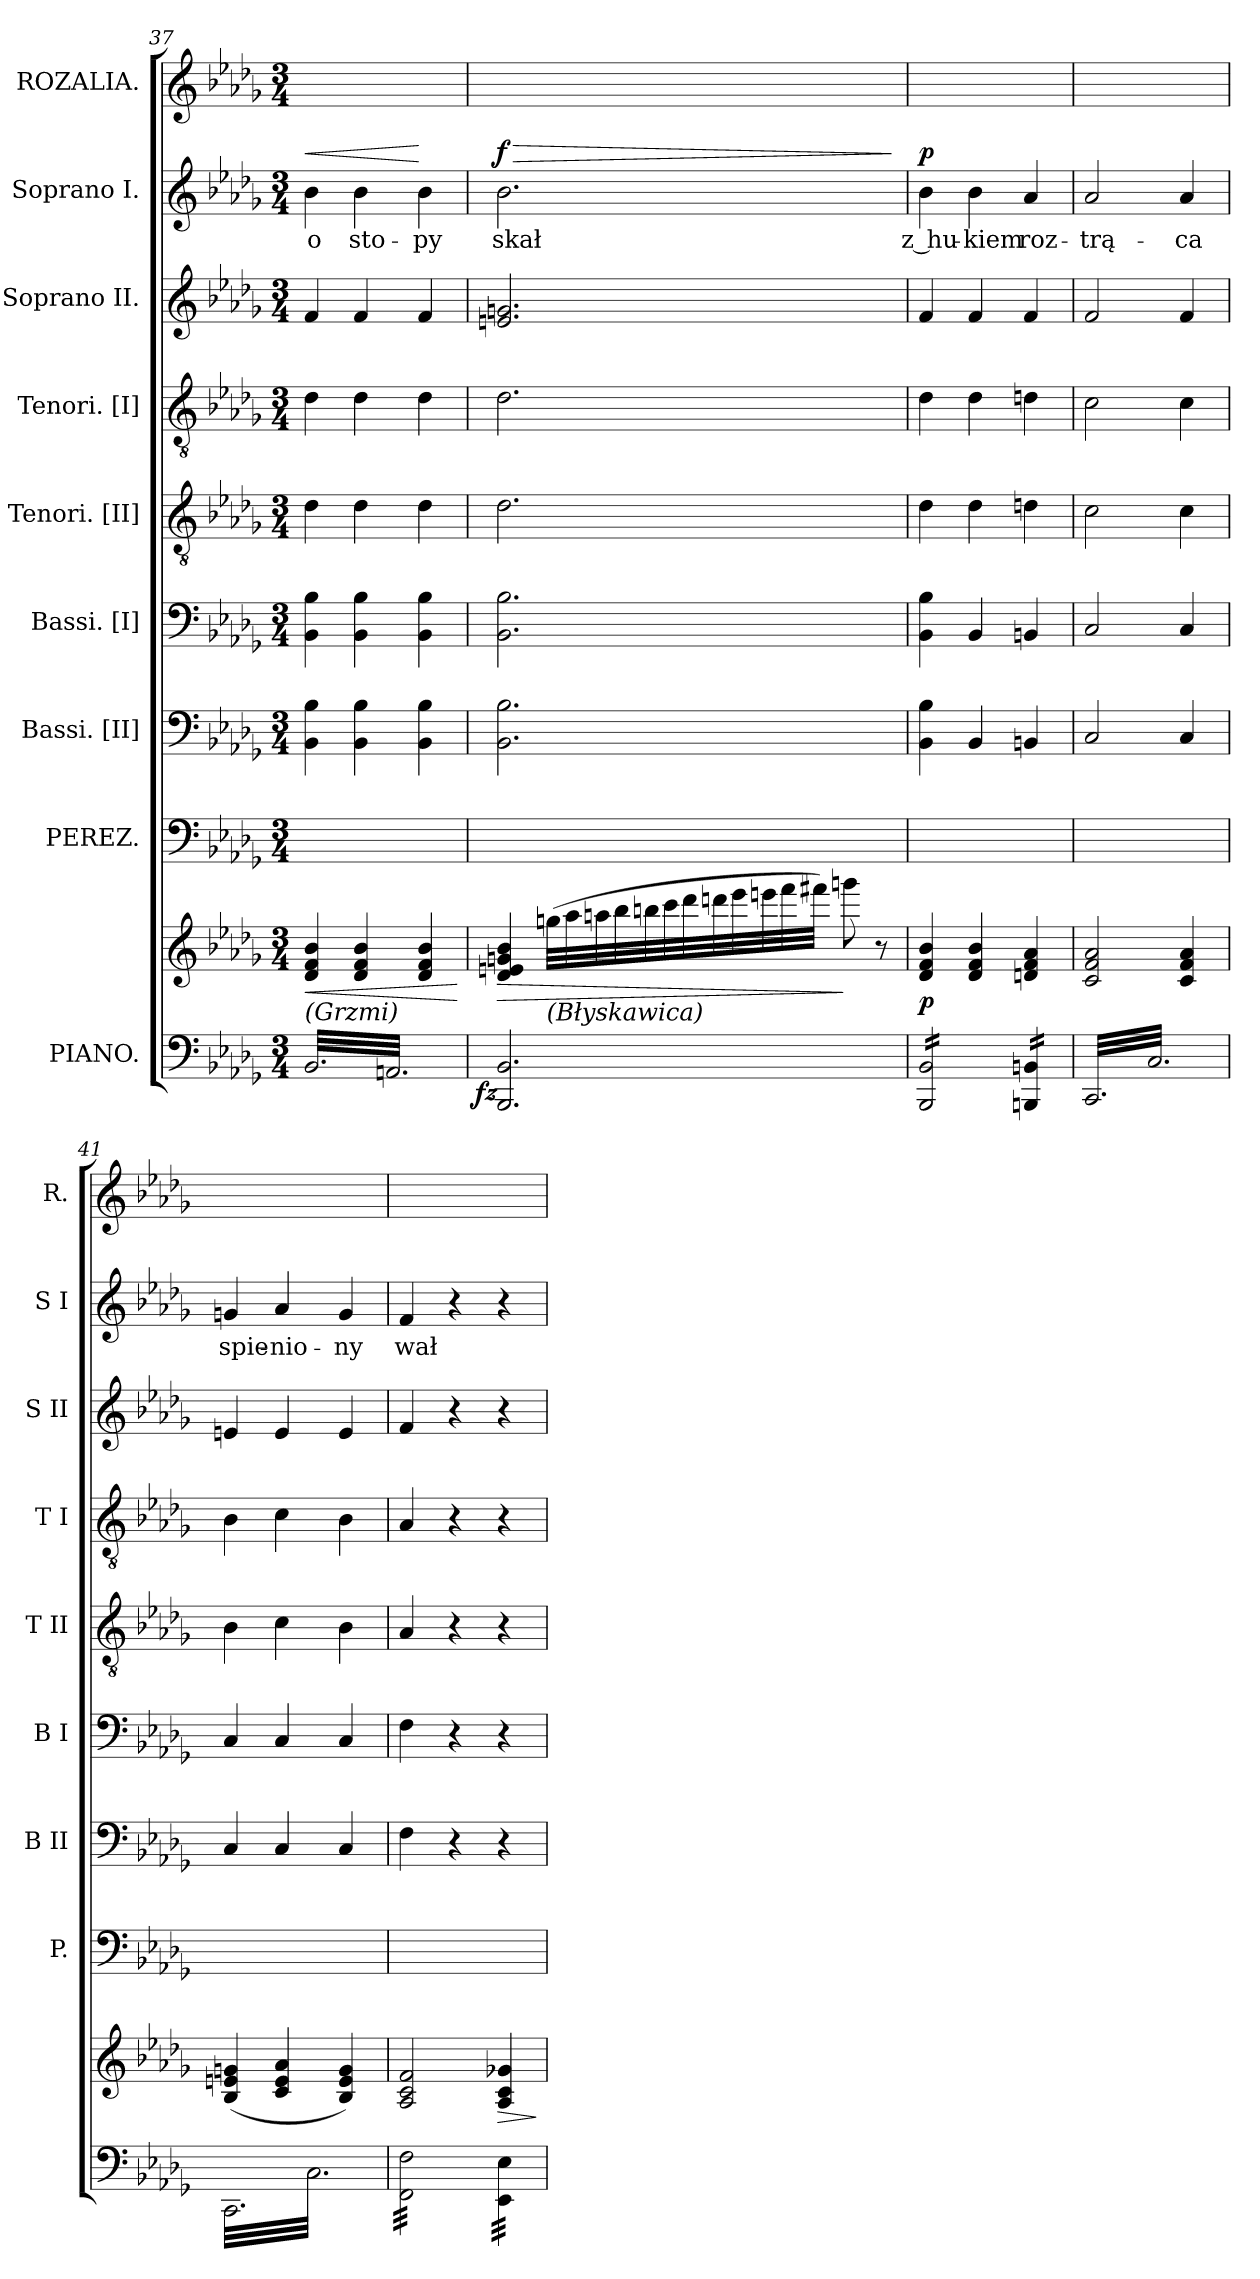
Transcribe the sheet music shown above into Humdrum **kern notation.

**kern	**kern	**dynam	**kern	**kern	**kern	**kern	**kern	**kern	**kern	**text	**dynam	**kern
*part9	*part9	*part9	*part8	*part7	*part6	*part5	*part4	*part3	*part2	*part2	*part2	*part1
*staff10	*staff9	*staff9/10	*staff8	*staff7	*staff6	*staff5	*staff4	*staff3	*staff2	*staff2	*staff2	*staff1
*I"PIANO.	*	*	*I"PEREZ.	*I"Bassi. [II]	*I"Bassi. [I]	*I"Tenori. [II]	*I"Tenori. [I]	*I"Soprano II.	*I"Soprano I.	*	*	*I"ROZALIA.
*	*	*	*I'P.	*I'B II	*I'B I	*I'T II	*I'T I	*I'S II	*I'S I	*	*	*I'R.
*clefF4	*clefG2	*	*clefF4	*clefF4	*clefF4	*clefGv2	*clefGv2	*clefG2	*clefG2	*	*	*clefG2
*k[b-e-a-d-g-]	*k[b-e-a-d-g-]	*	*k[b-e-a-d-g-]	*k[b-e-a-d-g-]	*k[b-e-a-d-g-]	*k[b-e-a-d-g-]	*k[b-e-a-d-g-]	*k[b-e-a-d-g-]	*k[b-e-a-d-g-]	*	*	*k[b-e-a-d-g-]
*b-:	*b-:	*	*b-:	*b-:	*b-:	*b-:	*b-:	*b-:	*b-:	*	*	*b-:
*M3/4	*M3/4	*	*M3/4	*M3/4	*M3/4	*M3/4	*M3/4	*M3/4	*M3/4	*	*	*M3/4
=37	=37	=37	=37	=37	=37	=37	=37	=37	=37	=37	=37	=37
!	!LO:TX:b:i:t=(Grzmi)	!	!	!	!	!	!	!	!	!	!	!
!	!	!LO:HP:b	!	!	!	!	!	!	!	!	!LO:HP:a	!
*tremolo	*	*	*	*	*	*	*	*	*	*	*	*
32BB-/LLL	4d-/ 4f/ 4b-/	<	2.ryy	4BB-\ 4B-\	4BB-\ 4B-\	4d-\	4d-\	4f/	4b-\	o	<	2.ryy
32AAn/	.	.	.	.	.	.	.	.	.	.	.	.
32BB-/	.	.	.	.	.	.	.	.	.	.	.	.
32AAn/	.	.	.	.	.	.	.	.	.	.	.	.
32BB-/	.	.	.	.	.	.	.	.	.	.	.	.
32AAn/	.	.	.	.	.	.	.	.	.	.	.	.
32BB-/	.	.	.	.	.	.	.	.	.	.	.	.
32AAn/	.	.	.	.	.	.	.	.	.	.	.	.
32BB-/	4d-/ 4f/ 4b-/	.	.	4BB-\ 4B-\	4BB-\ 4B-\	4d-\	4d-\	4f/	4b-\	sto-	.	.
32AAn/	.	.	.	.	.	.	.	.	.	.	.	.
32BB-/	.	.	.	.	.	.	.	.	.	.	.	.
32AAn/	.	.	.	.	.	.	.	.	.	.	.	.
32BB-/	.	.	.	.	.	.	.	.	.	.	.	.
32AAn/	.	.	.	.	.	.	.	.	.	.	.	.
32BB-/	.	.	.	.	.	.	.	.	.	.	.	.
32AAn/	.	.	.	.	.	.	.	.	.	.	.	.
32BB-/	4d-/ 4f/ 4b-/	.	.	4BB-\ 4B-\	4BB-\ 4B-\	4d-\	4d-\	4f/	4b-\	-py	[	.
32AAn/	.	.	.	.	.	.	.	.	.	.	.	.
32BB-/	.	.	.	.	.	.	.	.	.	.	.	.
32AAn/	.	.	.	.	.	.	.	.	.	.	.	.
32BB-/	.	.	.	.	.	.	.	.	.	.	.	.
32AAn/	.	.	.	.	.	.	.	.	.	.	.	.
32BB-/	.	.	.	.	.	.	.	.	.	.	.	.
32AAn/JJJ	.	.	.	.	.	.	.	.	.	.	.	.
*Xtremolo	*	*	*	*	*	*	*	*	*	*	*	*
.	.	[	.	.	.	.	.	.	.	.	.	.
=38	=38	=38	=38	=38	=38	=38	=38	=38	=38	=38	=38	=38
!	!	!LO:HP:b	!	!	!	!	!	!	!	!	!LO:HP:a	!
!	!	!LO:DY:n=1:b=2:rj	!	!	!	!	!	!	!	!	!LO:DY:n=1:a	!
2.BBB-/ 2.BB-/	4d-/ 4en/ 4gn/ 4b-/	> fz	2.ryy	2.BB-\ 2.B-\	2.BB-\ 2.B-\	2.d-\	2.d-\	2.en/ 2.gn/	2.b-\	skał	> f	2.ryy
.	.	.	.	.	.	.	.	.	.	.	.	.
.	.	.	.	.	.	.	.	.	.	.	.	.
.	.	.	.	.	.	.	.	.	.	.	.	.
.	.	.	.	.	.	.	.	.	.	.	.	.
.	.	.	.	.	.	.	.	.	.	.	.	.
.	.	.	.	.	.	.	.	.	.	.	.	.
.	.	.	.	.	.	.	.	.	.	.	.	.
*	*Xtuplet	*	*	*	*	*	*	*	*	*	*	*
!	!LO:TX:b:i:t=(Błyskawica)	!	!	!	!	!	!	!	!	!	!	!
.	(>48ggn\LLL	.	.	.	.	.	.	.	.	.	.	.
.	48aa-\	.	.	.	.	.	.	.	.	.	.	.
.	.	.	.	.	.	.	.	.	.	.	.	.
.	48aan\	.	.	.	.	.	.	.	.	.	.	.
.	48bb-\	.	.	.	.	.	.	.	.	.	.	.
.	48bbn\	.	.	.	.	.	.	.	.	.	.	.
.	.	.	.	.	.	.	.	.	.	.	.	.
.	48ccc\	.	.	.	.	.	.	.	.	.	.	.
.	48ddd-\	.	.	.	.	.	.	.	.	.	.	.
.	48dddn\	.	.	.	.	.	.	.	.	.	.	.
.	48eee-\	.	.	.	.	.	.	.	.	.	.	.
.	48eeen\	.	.	.	.	.	.	.	.	.	.	.
.	48fff\	.	.	.	.	.	.	.	.	.	.	.
.	48fff#X\JJJ)	.	.	.	.	.	.	.	.	.	.	.
.	8gggn\	]	.	.	.	.	.	.	.	.	.	.
.	8r	.	.	.	.	.	.	.	.	.	.	.
.	.	.	.	.	.	.	.	.	.	.	]	.
=39	=39	=39	=39	=39	=39	=39	=39	=39	=39	=39	=39	=39
!	!	!	!	!	!	!	!	!	!	!	!LO:DY:a	!
*tremolo	*	*	*	*	*	*	*	*	*	*	*	*
16BBB-/ 16BB-/LL	4d-/ 4f/ 4b-/	p	2.ryy	4BB-\ 4B-\	4BB-\ 4B-\	4d-\	4d-\	4f/	4b-\	z hu-	p	2.ryy
16BBB-/ 16BB-/	.	.	.	.	.	.	.	.	.	.	.	.
16BBB-/ 16BB-/	.	.	.	.	.	.	.	.	.	.	.	.
16BBB-/ 16BB-/	.	.	.	.	.	.	.	.	.	.	.	.
16BBB-/ 16BB-/	4d-/ 4f/ 4b-/	.	.	4BB-/	4BB-/	4d-\	4d-\	4f/	4b-\	-kiem	.	.
16BBB-/ 16BB-/	.	.	.	.	.	.	.	.	.	.	.	.
16BBB-/ 16BB-/	.	.	.	.	.	.	.	.	.	.	.	.
16BBB-/ 16BB-/JJ	.	.	.	.	.	.	.	.	.	.	.	.
16BBBn/ 16BBn/LL	4dn/ 4f/ 4a-/	.	.	4BBn/	4BBn/	4dn\	4dn\	4f/	4a-/	roz-	.	.
16BBBn/ 16BBn/	.	.	.	.	.	.	.	.	.	.	.	.
16BBBn/ 16BBn/	.	.	.	.	.	.	.	.	.	.	.	.
16BBBn/ 16BBn/JJ	.	.	.	.	.	.	.	.	.	.	.	.
=40	=40	=40	=40	=40	=40	=40	=40	=40	=40	=40	=40	=40
32CC/LLL	2c/ 2f/ 2a-/	.	2.ryy	2C/	2C/	2c\	2c\	2f/	2a-/	-trą-	.	2.ryy
32C/	.	.	.	.	.	.	.	.	.	.	.	.
32CC/	.	.	.	.	.	.	.	.	.	.	.	.
32C/	.	.	.	.	.	.	.	.	.	.	.	.
32CC/	.	.	.	.	.	.	.	.	.	.	.	.
32C/	.	.	.	.	.	.	.	.	.	.	.	.
32CC/	.	.	.	.	.	.	.	.	.	.	.	.
32C/	.	.	.	.	.	.	.	.	.	.	.	.
32CC/	.	.	.	.	.	.	.	.	.	.	.	.
32C/	.	.	.	.	.	.	.	.	.	.	.	.
32CC/	.	.	.	.	.	.	.	.	.	.	.	.
32C/	.	.	.	.	.	.	.	.	.	.	.	.
32CC/	.	.	.	.	.	.	.	.	.	.	.	.
32C/	.	.	.	.	.	.	.	.	.	.	.	.
32CC/	.	.	.	.	.	.	.	.	.	.	.	.
32C/	.	.	.	.	.	.	.	.	.	.	.	.
32CC/	4c/ 4f/ 4a-/	.	.	4C/	4C/	4c\	4c\	4f/	4a-/	-ca	.	.
32C/	.	.	.	.	.	.	.	.	.	.	.	.
32CC/	.	.	.	.	.	.	.	.	.	.	.	.
32C/	.	.	.	.	.	.	.	.	.	.	.	.
32CC/	.	.	.	.	.	.	.	.	.	.	.	.
32C/	.	.	.	.	.	.	.	.	.	.	.	.
32CC/	.	.	.	.	.	.	.	.	.	.	.	.
32C/JJJ	.	.	.	.	.	.	.	.	.	.	.	.
=41	=41	=41	=41	=41	=41	=41	=41	=41	=41	=41	=41	=41
32CC\LLL	(>4B-/ 4en/ 4gn/	.	2.ryy	4C/	4C/	4B-\	4B-\	4en/	4gn/	spie-	.	2.ryy
32C\	.	.	.	.	.	.	.	.	.	.	.	.
32CC\	.	.	.	.	.	.	.	.	.	.	.	.
32C\	.	.	.	.	.	.	.	.	.	.	.	.
32CC\	.	.	.	.	.	.	.	.	.	.	.	.
32C\	.	.	.	.	.	.	.	.	.	.	.	.
32CC\	.	.	.	.	.	.	.	.	.	.	.	.
32C\	.	.	.	.	.	.	.	.	.	.	.	.
32CC\	4c/ 4e/ 4a-/	.	.	4C/	4C/	4c\	4c\	4e/	4a-/	-nio-	.	.
32C\	.	.	.	.	.	.	.	.	.	.	.	.
32CC\	.	.	.	.	.	.	.	.	.	.	.	.
32C\	.	.	.	.	.	.	.	.	.	.	.	.
32CC\	.	.	.	.	.	.	.	.	.	.	.	.
32C\	.	.	.	.	.	.	.	.	.	.	.	.
32CC\	.	.	.	.	.	.	.	.	.	.	.	.
32C\	.	.	.	.	.	.	.	.	.	.	.	.
32CC\	4B-/ 4e/ 4g/)	.	.	4C/	4C/	4B-\	4B-\	4e/	4g/	-ny	.	.
32C\	.	.	.	.	.	.	.	.	.	.	.	.
32CC\	.	.	.	.	.	.	.	.	.	.	.	.
32C\	.	.	.	.	.	.	.	.	.	.	.	.
32CC\	.	.	.	.	.	.	.	.	.	.	.	.
32C\	.	.	.	.	.	.	.	.	.	.	.	.
32CC\	.	.	.	.	.	.	.	.	.	.	.	.
32C\JJJ	.	.	.	.	.	.	.	.	.	.	.	.
=42	=42	=42	=42	=42	=42	=42	=42	=42	=42	=42	=42	=42
32FF\ 32F\LLL	2A-/ 2c/ 2f/	.	2.ryy	4F\	4F\	4A-/	4A-/	4f/	4f/	wał	.	2.ryy
32FF\ 32F\	.	.	.	.	.	.	.	.	.	.	.	.
32FF\ 32F\	.	.	.	.	.	.	.	.	.	.	.	.
32FF\ 32F\	.	.	.	.	.	.	.	.	.	.	.	.
32FF\ 32F\	.	.	.	.	.	.	.	.	.	.	.	.
32FF\ 32F\	.	.	.	.	.	.	.	.	.	.	.	.
32FF\ 32F\	.	.	.	.	.	.	.	.	.	.	.	.
32FF\ 32F\	.	.	.	.	.	.	.	.	.	.	.	.
32FF\ 32F\	.	.	.	4r	4r	4r	4r	4r	4r	.	.	.
32FF\ 32F\	.	.	.	.	.	.	.	.	.	.	.	.
32FF\ 32F\	.	.	.	.	.	.	.	.	.	.	.	.
32FF\ 32F\	.	.	.	.	.	.	.	.	.	.	.	.
32FF\ 32F\	.	.	.	.	.	.	.	.	.	.	.	.
32FF\ 32F\	.	.	.	.	.	.	.	.	.	.	.	.
32FF\ 32F\	.	.	.	.	.	.	.	.	.	.	.	.
32FF\ 32F\JJJ	.	.	.	.	.	.	.	.	.	.	.	.
!	!	!LO:HP:b	!	!	!	!	!	!	!	!	!	!
32EE-\ 32E-\LLL	4A-/ 4c/ 4g-X/	>	.	4r	4r	4r	4r	4r	4r	.	.	.
32EE-\ 32E-\	.	.	.	.	.	.	.	.	.	.	.	.
32EE-\ 32E-\	.	.	.	.	.	.	.	.	.	.	.	.
32EE-\ 32E-\	.	.	.	.	.	.	.	.	.	.	.	.
32EE-\ 32E-\	.	.	.	.	.	.	.	.	.	.	.	.
32EE-\ 32E-\	.	.	.	.	.	.	.	.	.	.	.	.
32EE-\ 32E-\	.	.	.	.	.	.	.	.	.	.	.	.
32EE-\ 32E-\JJJ	.	.	.	.	.	.	.	.	.	.	.	.
*Xtremolo	*	*	*	*	*	*	*	*	*	*	*	*
.	.	]	.	.	.	.	.	.	.	.	.	.
=	=	=	=	=	=	=	=	=	=	=	=	=
*-	*-	*-	*-	*-	*-	*-	*-	*-	*-	*-	*-	*-
